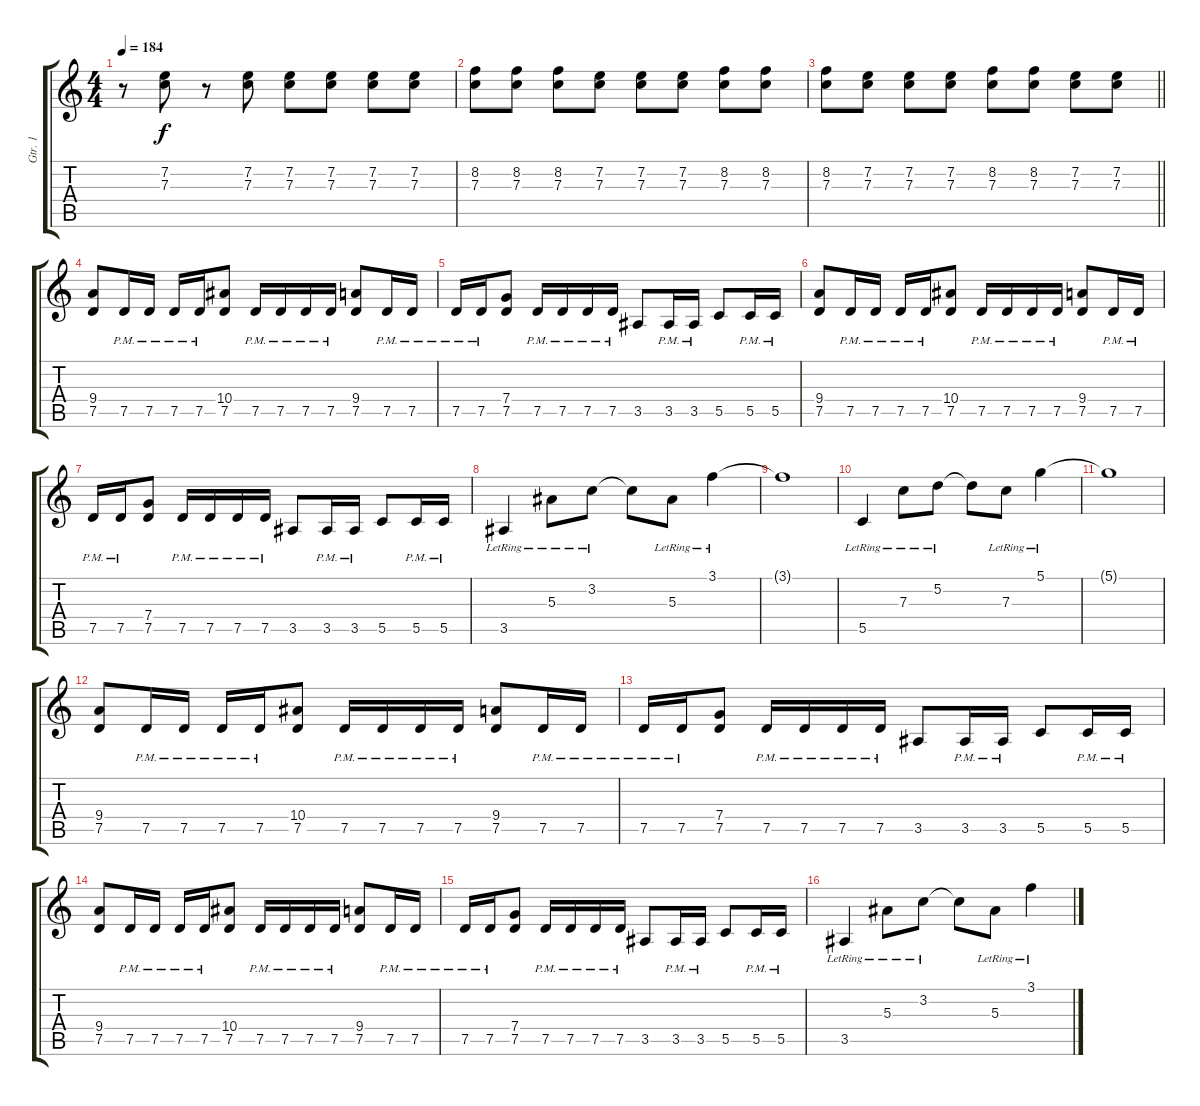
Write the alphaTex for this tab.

\track ("Gtr. 1" "Gtr. 1") {instrument overdrivenguitar}
\staff {score tabs}
\tuning (D4 A3 F3 C3 G2 C2) {hide}
\ts (4 4)
\tempo 184
\clef g2
\ks c
r.8{dy f} (7.2 7.3).8 r.8 (7.2 7.3).8 (7.2 7.3).8 (7.2 7.3).8 (7.2 7.3).8 (7.2 7.3).8 |
(8.2 7.3).8 (8.2 7.3).8 (8.2 7.3).8 (7.2 7.3).8 (7.2 7.3).8 (7.2 7.3).8 (8.2 7.3).8 (8.2 7.3).8 |
\barLineRight lightlight
(8.2 7.3).8 (7.2 7.3).8 (7.2 7.3).8 (7.2 7.3).8 (8.2 7.3).8 (8.2 7.3).8 (7.2 7.3).8 (7.2 7.3).8 |
(9.4 7.5).8 7.5{pm}.16 7.5{pm}.16 7.5{pm}.16 7.5{pm}.16 (10.4 7.5).8 7.5{pm}.16 7.5{pm}.16 7.5{pm}.16 7.5{pm}.16 (9.4 7.5).8 7.5{pm}.16 7.5{pm}.16 |
7.5{pm}.16 7.5{pm}.16 (7.4 7.5).8 7.5{pm}.16 7.5{pm}.16 7.5{pm}.16 7.5{pm}.16 3.5.8 3.5{pm}.16 3.5{pm}.16 5.5.8 5.5{pm}.16 5.5{pm}.16 |
(9.4 7.5).8 7.5{pm}.16 7.5{pm}.16 7.5{pm}.16 7.5{pm}.16 (10.4 7.5).8 7.5{pm}.16 7.5{pm}.16 7.5{pm}.16 7.5{pm}.16 (9.4 7.5).8 7.5{pm}.16 7.5{pm}.16 |
7.5{pm}.16 7.5{pm}.16 (7.4 7.5).8 7.5{pm}.16 7.5{pm}.16 7.5{pm}.16 7.5{pm}.16 3.5.8 3.5{pm}.16 3.5{pm}.16 5.5.8 5.5{pm}.16 5.5{pm}.16 |
3.5{lr}.4 5.3{lr}.8 3.2{lr}.8 3.2{t}.8 5.3{lr}.8 3.1{lr}.4 |
3.1{t}.1 |
5.5{lr}.4 7.3{lr}.8 5.2{lr}.8 5.2{t}.8 7.3{lr}.8 5.1{lr}.4 |
5.1{t}.1 |
(9.4 7.5).8 7.5{pm}.16 7.5{pm}.16 7.5{pm}.16 7.5{pm}.16 (10.4 7.5).8 7.5{pm}.16 7.5{pm}.16 7.5{pm}.16 7.5{pm}.16 (9.4 7.5).8 7.5{pm}.16 7.5{pm}.16 |
7.5{pm}.16 7.5{pm}.16 (7.4 7.5).8 7.5{pm}.16 7.5{pm}.16 7.5{pm}.16 7.5{pm}.16 3.5.8 3.5{pm}.16 3.5{pm}.16 5.5.8 5.5{pm}.16 5.5{pm}.16 |
(9.4 7.5).8 7.5{pm}.16 7.5{pm}.16 7.5{pm}.16 7.5{pm}.16 (10.4 7.5).8 7.5{pm}.16 7.5{pm}.16 7.5{pm}.16 7.5{pm}.16 (9.4 7.5).8 7.5{pm}.16 7.5{pm}.16 |
7.5{pm}.16 7.5{pm}.16 (7.4 7.5).8 7.5{pm}.16 7.5{pm}.16 7.5{pm}.16 7.5{pm}.16 3.5.8 3.5{pm}.16 3.5{pm}.16 5.5.8 5.5{pm}.16 5.5{pm}.16 |
3.5{lr}.4 5.3{lr}.8 3.2{lr}.8 3.2{t}.8 5.3{lr}.8 3.1{lr}.4
